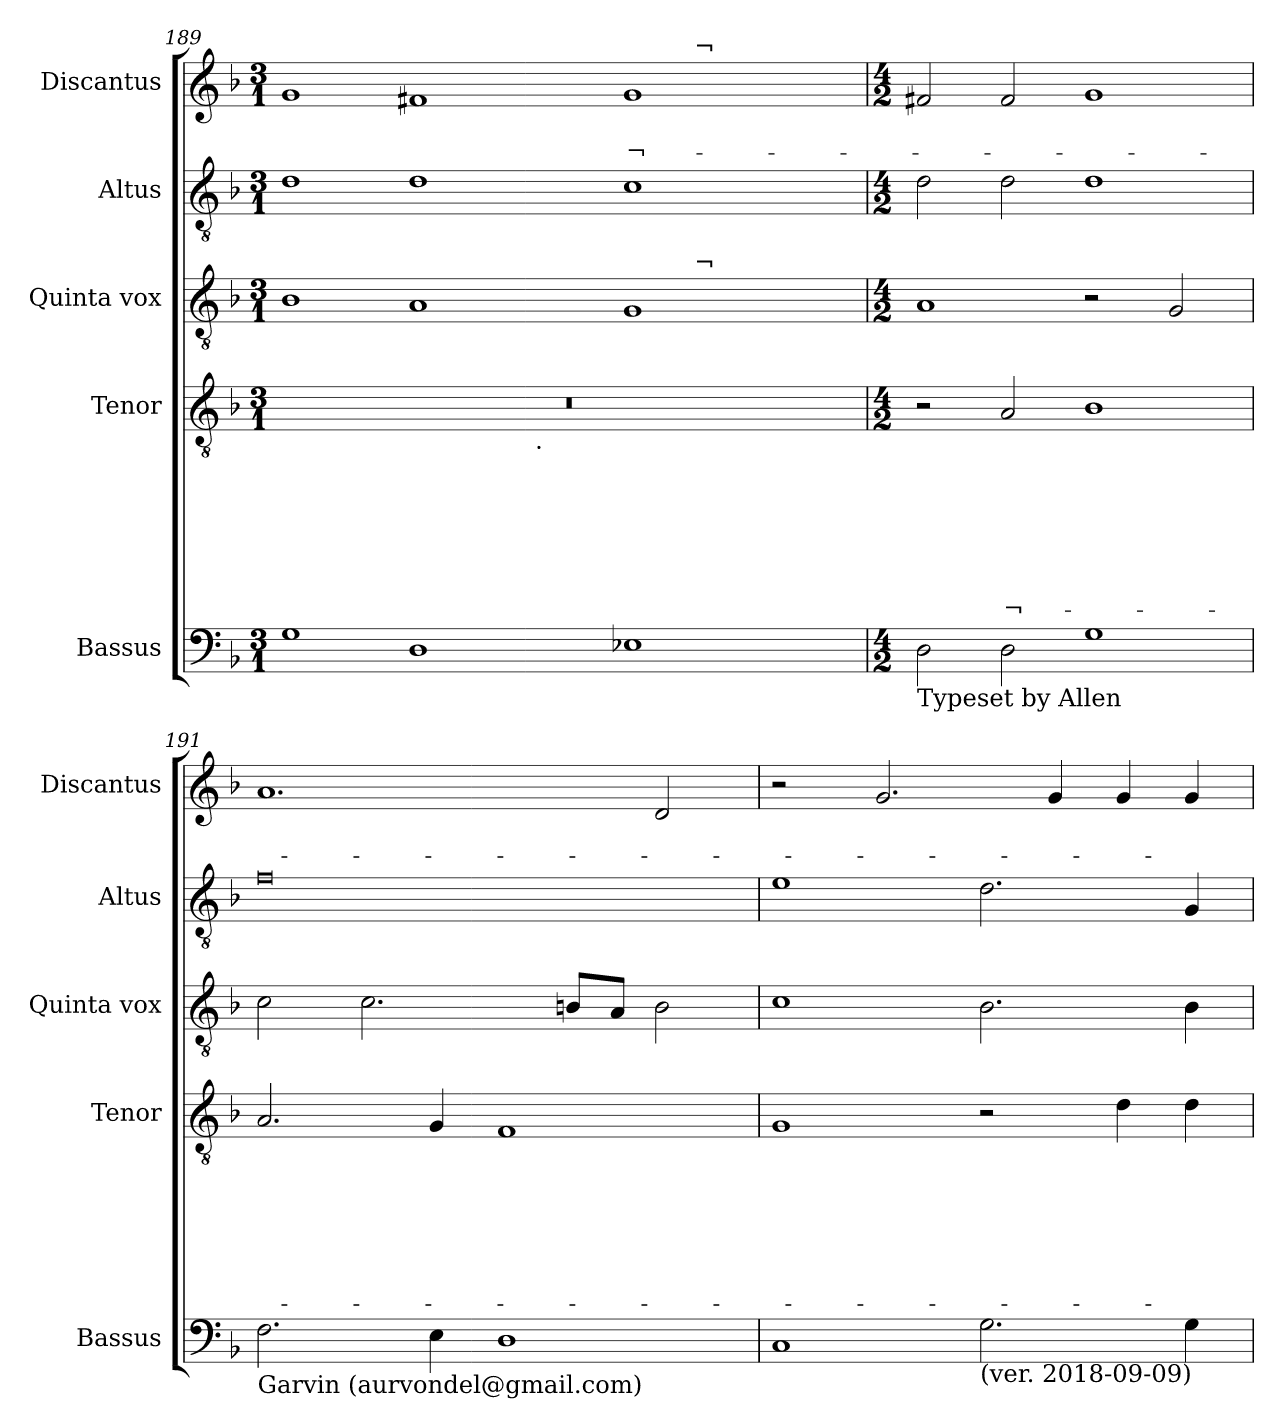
**kern	**kern	**text	**text	**text	**text	**text	**text	**text	**kern	**kern	**kern	**text	**text
*part5	*part4	*part4	*part4	*part4	*part4	*part4	*part4	*part4	*part3	*part2	*part1	*part1	*part1
*staff5	*staff4	*staff4	*staff4	*staff4	*staff4	*staff4	*staff4	*staff4	*staff3	*staff2	*staff1	*staff1	*staff1
*I"Bassus	*I"Tenor	*	*	*	*	*	*	*	*I"Quinta vox	*I"Altus	*I"Discantus	*	*
*I'Bassus	*I'Tenor	*	*	*	*	*	*	*	*I'Quinta vox	*I'Altus	*I'Discantus	*	*
!!LO:LB:g=z
*clefF4	*clefGv2	*	*	*	*	*	*	*	*clefGv2	*clefGv2	*clefG2	*	*
*ITrd-3c-5	*ITrd-3c-5	*	*	*	*	*	*	*	*	*ITrd-3c-5	*ITrd-3c-5	*	*
*k[b-e-]	*k[b-e-]	*	*	*	*	*	*	*	*k[b-]	*k[b-e-]	*k[b-e-]	*	*
*B-:	*B-:	*	*	*	*	*	*	*	*F:	*B-:	*B-:	*	*
*M3/1	*M3/1	*	*	*	*	*	*	*	*M3/1	*M3/1	*M3/1	*	*
=189	=189	=189	=189	=189	=189	=189	=189	=189	=189	=189	=189	=189	=189
*	*^	*	*	*	*	*	*	*	*^	*	*^	*	*
1c	0.r	1ryy	.	.	.	.	.	.	.	1B-	1ryy	1g	1cc	1ryy	.	.
1G	.	4ryy	.	.	.	.	.	.	.	1A	1ryy	1g	1bn	1ryy	.	.
.	.	8ryy	.	.	.	.	.	.	.	.	.	.	.	.	.	.
.	.	16ryy	.	.	.	.	.	.	.	.	.	.	.	.	.	.
.	.	64ryy	.	.	.	.	.	.	.	.	.	.	.	.	.	.
!	!	!LO:TX:b:t=.	!	!	!	!	!	!	!	!	!	!	!	!	!	!
.	.	1ryy	.	.	.	.	.	.	.	.	.	.	.	.	.	.
!	!	!	!	!	!	!	!	!	!	!	!	!	!	!	!	!LO:LY:b
1A-X	.	.	.	.	.	.	.	.	.	1G	4ryy	1f	1cc	4ryy	.	-¬-
.	.	.	.	.	.	.	.	.	.	.	32ryy	.	.	32ryy	.	.
!	!	!	!	!	!	!	!	!	!	!	!	!	!	!LO:TX:a:t=¬	!	!
!	!	!	!	!	!	!	!	!	!	!	!LO:TX:a:t=¬	!	!	!	!	!
.	.	.	.	.	.	.	.	.	.	.	2ryy	.	.	2ryy	.	.
.	.	2ryy	.	.	.	.	.	.	.	.	.	.	.	.	.	.
.	.	.	.	.	.	.	.	.	.	.	8..ryy	.	.	8..ryy	.	.
.	.	32.ryy	.	.	.	.	.	.	.	.	.	.	.	.	.	.
*	*v	*v	*	*	*	*	*	*	*	*	*	*	*v	*v	*	*
*	*	*	*	*	*	*	*	*	*v	*v	*	*	*	*
=190	=190	=190	=190	=190	=190	=190	=190	=190	=190	=190	=190	=190	=190
*M4/2	*M4/2	*	*	*	*	*	*	*	*M4/2	*M4/2	*M4/2	*	*
*	*^	*	*	*	*	*	*	*	*^	*	*^	*	*
!	!	!	!	!	!	!	!	!	!	!	!	!	!LO:TX:a:t=.	!	!	!
!LO:TX:b:t=Typeset by Allen	!	!	!	!	!	!	!	!	!	!	!	!	!	!	!	!
*	*v	*v	*	*	*	*	*	*	*	*	*	*	*v	*v	*	*
*	*	*	*	*	*	*	*	*	*v	*v	*	*	*	*
2G\	2r	.	.	.	.	.	.	.	1A	2g\	2bn/	.	.
!	!	!	!	!	!	!	!	!LO:LY:b	!	!	!	!	!
2G\	2d/	.	.	.	.	.	.	-¬-	.	2g\	2b/	.	.
1c	1e-	.	.	.	.	.	.	.	2r	1g	1cc	.	.
.	.	.	.	.	.	.	.	.	2G/	.	.	.	.
=191	=191	=191	=191	=191	=191	=191	=191	=191	=191	=191	=191	=191	=191
!LO:TX:b:t=Garvin (aurvondel@gmail.com)	!	!	!	!	!	!	!	!	!	!	!	!	!
2.B-\	2.d/	.	.	.	.	.	.	.	2c\	0b-	1.dd	.	.
.	.	.	.	.	.	.	.	.	2.c\	.	.	.	.
4A\	4c/	.	.	.	.	.	.	.	.	.	.	.	.
1G	1B-	.	.	.	.	.	.	.	.	.	.	.	.
.	.	.	.	.	.	.	.	.	8B/L	.	.	.	.
.	.	.	.	.	.	.	.	.	8A/J	.	.	.	.
.	.	.	.	.	.	.	.	.	2B\	.	2g/	.	.
=192	=192	=192	=192	=192	=192	=192	=192	=192	=192	=192	=192	=192	=192
1F	1c	.	.	.	.	.	.	.	1c	1a	2r	.	.
.	.	.	.	.	.	.	.	.	.	.	2.cc/	.	.
!LO:TX:b:t=(ver. 2018-09-09)	!	!	!	!	!	!	!	!	!	!	!	!	!
2.c\	2r	.	.	.	.	.	.	.	2.B-\	2.g\	.	.	.
.	.	.	.	.	.	.	.	.	.	.	4cc/	.	.
.	4g\	.	.	.	.	.	.	.	.	.	4cc/	.	.
4c\	4g\	.	.	.	.	.	.	.	4B-\	4c/	4cc/	.	.
=	=	=	=	=	=	=	=	=	=	=	=	=	=
*-	*-	*-	*-	*-	*-	*-	*-	*-	*-	*-	*-	*-	*-
